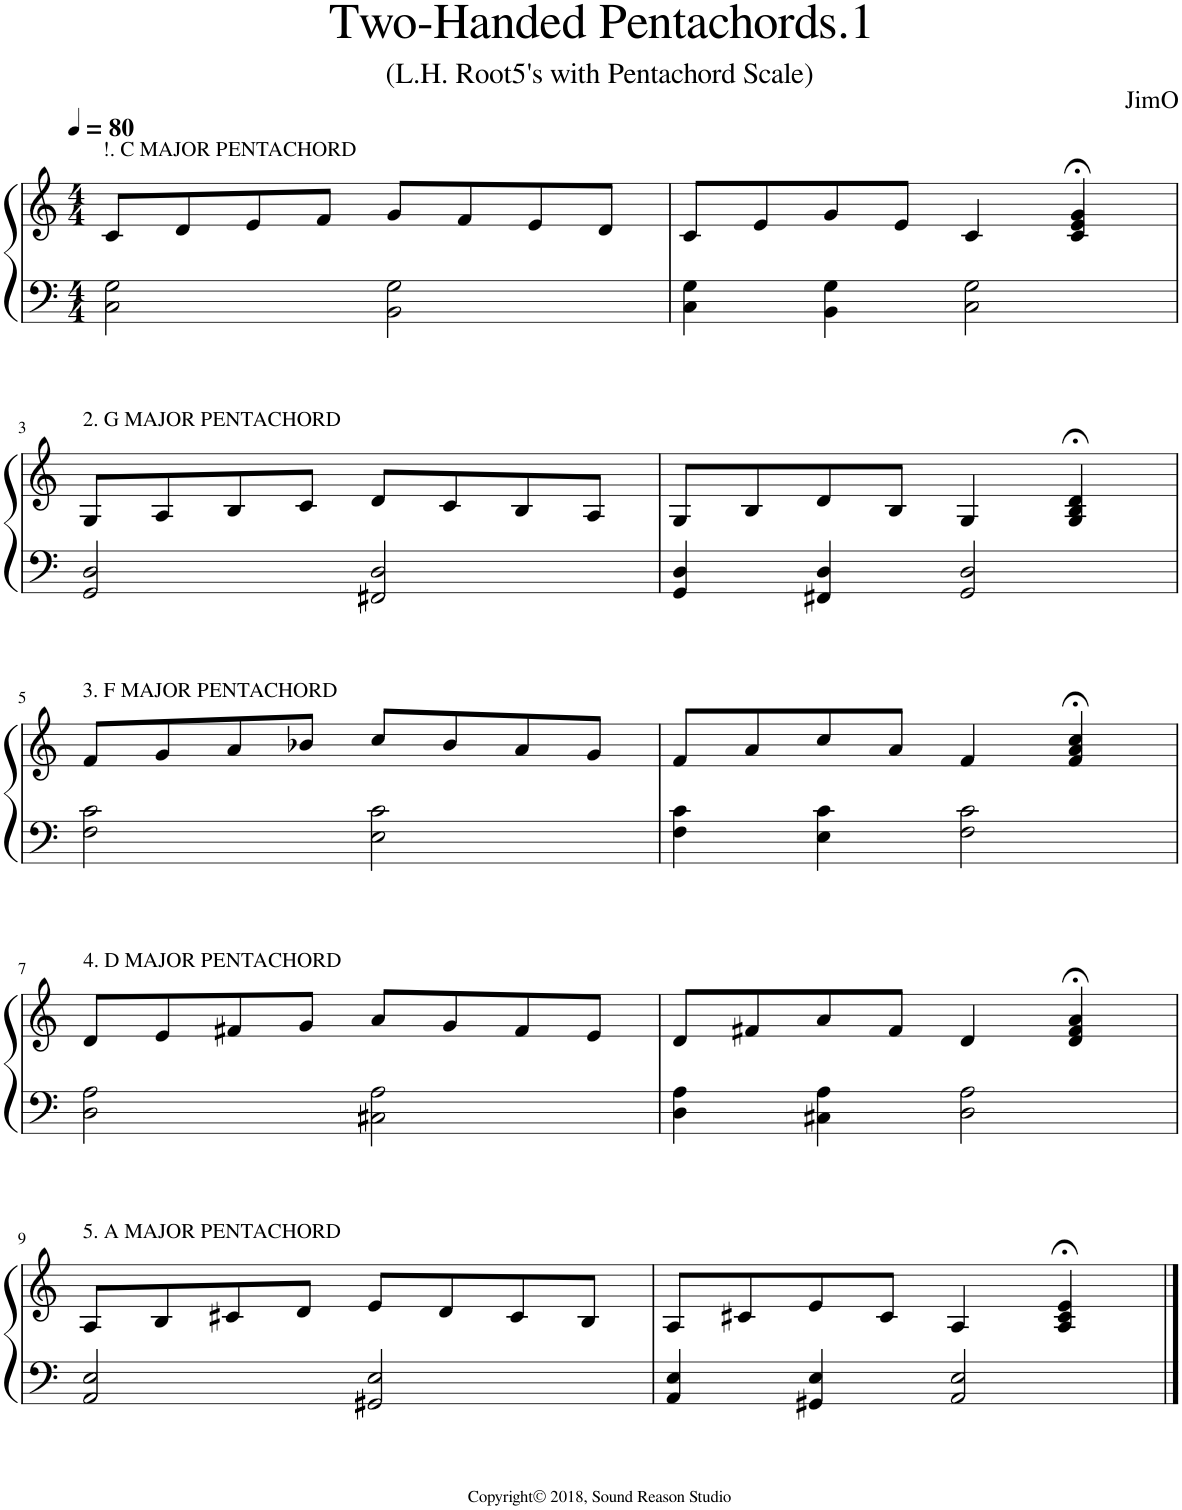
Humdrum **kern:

**kern	**kern
*part1	*part1
*staff2	*staff1
*I"Piano	*
*I'Pno.	*
*clefF4	*clefG2
*k[]	*k[]
*M4/4	*M4/4
*MM80	*MM80
=1	=1
!	!LO:TX:a:t=!. C MAJOR PENTACHORD
2C\ 2G\	8c/L
.	8d/
.	8e/
.	8f/J
2BB\ 2G\	8g/L
.	8f/
.	8e/
.	8d/J
=2	=2
4C\ 4G\	8c/L
.	8e/
4BB\ 4G\	8g/
.	8e/J
2C\ 2G\	4c/
.	4c/;< 4e/;< 4g/;<
!!LO:LB:g=z
=3	=3
!	!LO:TX:a:t=2. G MAJOR PENTACHORD
2GG/ 2D/	8G/L
.	8A/
.	8B/
.	8c/J
2FF#X/ 2D/	8d/L
.	8c/
.	8B/
.	8A/J
=4	=4
4GG/ 4D/	8G/L
.	8B/
4FF#X/ 4D/	8d/
.	8B/J
2GG/ 2D/	4G/
.	4G/;< 4B/;< 4d/;<
!!LO:LB:g=z
=5	=5
!	!LO:TX:a:t=3. F MAJOR PENTACHORD
2F\ 2c\	8f/L
.	8g/
.	8a/
.	8b-X/J
2E\ 2c\	8cc/L
.	8b-/
.	8a/
.	8g/J
=6	=6
4F\ 4c\	8f/L
.	8a/
4E\ 4c\	8cc/
.	8a/J
2F\ 2c\	4f/
.	4f/;< 4a/;< 4cc/;<
!!LO:LB:g=z
=7	=7
!	!LO:TX:a:t=4. D MAJOR PENTACHORD
2D\ 2A\	8d/L
.	8e/
.	8f#X/
.	8g/J
2C#X\ 2A\	8a/L
.	8g/
.	8f#/
.	8e/J
=8	=8
4D\ 4A\	8d/L
.	8f#X/
4C#X\ 4A\	8a/
.	8f#/J
2D\ 2A\	4d/
.	4d/;< 4f#/;< 4a/;<
!!LO:LB:g=z
=9	=9
!	!LO:TX:a:t=5. A MAJOR PENTACHORD
2AA/ 2E/	8A/L
.	8B/
.	8c#X/
.	8d/J
2GG#X/ 2E/	8e/L
.	8d/
.	8c#/
.	8B/J
=10	=10
4AA/ 4E/	8A/L
.	8c#X/
4GG#X/ 4E/	8e/
.	8c#/J
2AA/ 2E/	4A/
.	4A/;< 4c#/;< 4e/;<
==	==
*-	*-
